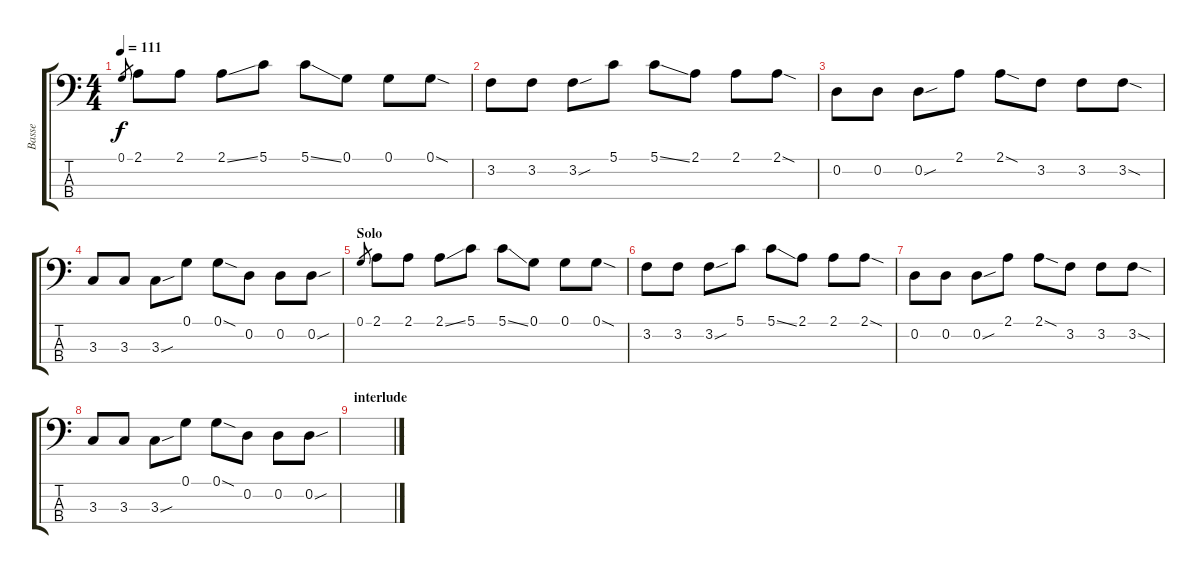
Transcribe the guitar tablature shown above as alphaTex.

\track ("Basse" "Basse") {instrument electricbasspick}
\staff {score tabs}
\tuning (G2 D2 A1 D1) {hide}
\ts (4 4)
\tempo 111
\clef f4
\ks c
0.1.8{gr dy f} 2.1.8 2.1.8 2.1{ss}.8 5.1.8 5.1{ss}.8 0.1.8 0.1.8 0.1{sod}.8 |
3.2.8 3.2.8 3.2{sou}.8 5.1.8 5.1{ss}.8 2.1.8 2.1.8 2.1{sod}.8 |
0.2.8 0.2.8 0.2{sou}.8 2.1.8 2.1{sod}.8 3.2.8 3.2.8 3.2{sod}.8 |
3.3.8 3.3.8 3.3{sou}.8 0.1.8 0.1{sod}.8 0.2.8 0.2.8 0.2{sou}.8 |
\section ("" "Solo")
0.1.8{gr} 2.1.8 2.1.8 2.1{ss}.8 5.1.8 5.1{ss}.8 0.1.8 0.1.8 0.1{sod}.8 |
3.2.8 3.2.8 3.2{sou}.8 5.1.8 5.1{ss}.8 2.1.8 2.1.8 2.1{sod}.8 |
0.2.8 0.2.8 0.2{sou}.8 2.1.8 2.1{sod}.8 3.2.8 3.2.8 3.2{sod}.8 |
3.3.8 3.3.8 3.3{sou}.8 0.1.8 0.1{sod}.8 0.2.8 0.2.8 0.2{sou}.8 |
\section ("" "interlude")
